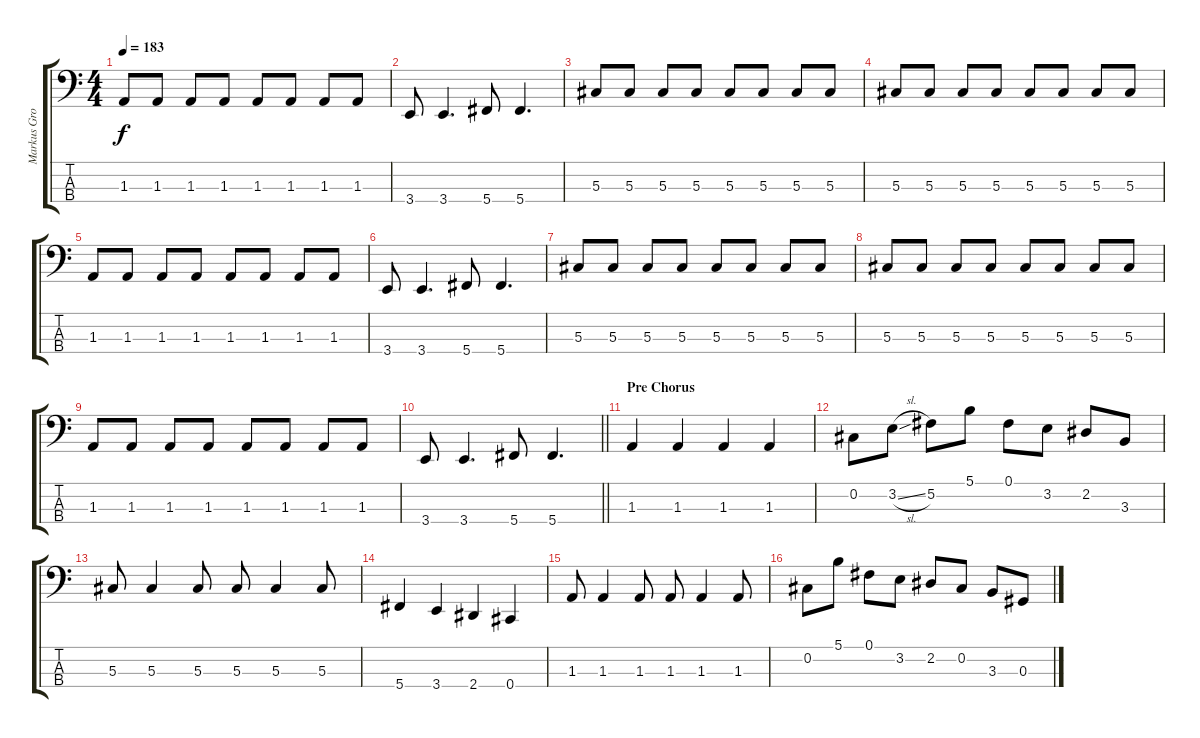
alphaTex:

\track ("Markus Grosskopf" "Markus Gro") {instrument slapbass2}
\staff {score tabs}
\tuning (Gb2 Db2 Ab1 Db1) {hide}
\ts (4 4)
\tempo 183
\clef f4
\ks c
1.3.8{dy f} 1.3.8 1.3.8 1.3.8 1.3.8 1.3.8 1.3.8 1.3.8 |
3.4.8 3.4.4{d} 5.4.8 5.4.4{d} |
5.3.8 5.3.8 5.3.8 5.3.8 5.3.8 5.3.8 5.3.8 5.3.8 |
5.3.8 5.3.8 5.3.8 5.3.8 5.3.8 5.3.8 5.3.8 5.3.8 |
1.3.8 1.3.8 1.3.8 1.3.8 1.3.8 1.3.8 1.3.8 1.3.8 |
3.4.8 3.4.4{d} 5.4.8 5.4.4{d} |
5.3.8 5.3.8 5.3.8 5.3.8 5.3.8 5.3.8 5.3.8 5.3.8 |
5.3.8 5.3.8 5.3.8 5.3.8 5.3.8 5.3.8 5.3.8 5.3.8 |
1.3.8 1.3.8 1.3.8 1.3.8 1.3.8 1.3.8 1.3.8 1.3.8 |
\barLineRight lightlight
3.4.8 3.4.4{d} 5.4.8 5.4.4{d} |
\section ("" "Pre Chorus")
1.3.4{volume 13 instrument electricbassfinger} 1.3.4 1.3.4 1.3.4 |
0.2.8 3.2{sl}.8 5.2.8 5.1.8 0.1.8 3.2.8 2.2.8 3.3.8 |
5.3.8 5.3.4 5.3.8 5.3.8 5.3.4 5.3.8 |
5.4.4 3.4.4 2.4.4 0.4.4 |
1.3.8 1.3.4 1.3.8 1.3.8 1.3.4 1.3.8 |
0.2.8 5.1.8 0.1.8 3.2.8 2.2.8 0.2.8 3.3.8 0.3.8
